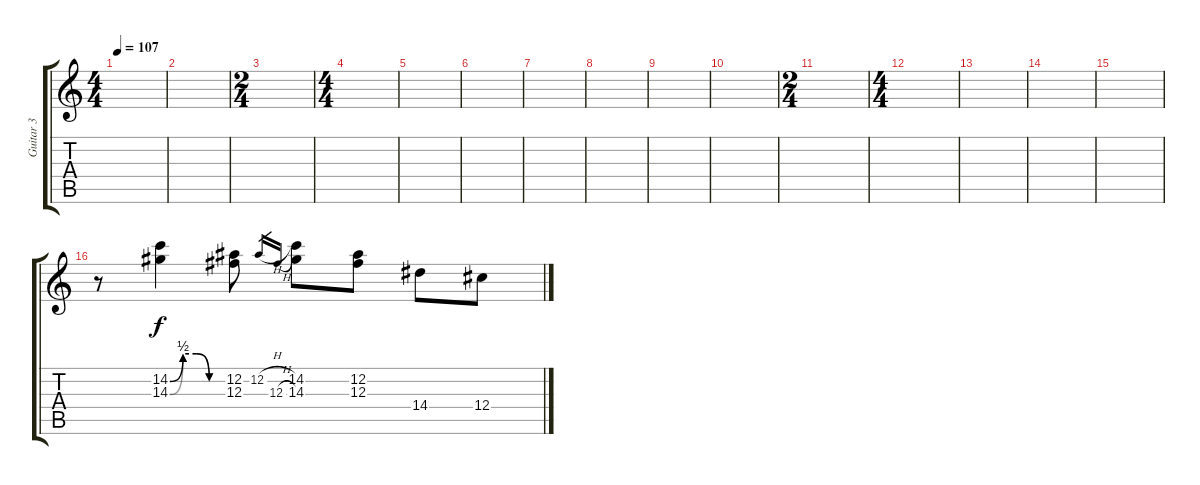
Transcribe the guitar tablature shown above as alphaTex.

\track ("Guitar 3" "Guitar 3") {instrument distortionguitar}
\staff {score tabs}
\tuning (Eb4 Bb3 Gb3 Db3 Ab2 Eb2) {hide}
\ts (4 4)
\tempo 107
\clef g2
\ks c
|
|
\ts (2 4)
|
\ts (4 4)
|
|
|
|
|
|
|
\ts (2 4)
|
\ts (4 4)
|
|
|
|
r.8 (14.2{be (custom 0 0 15 2 30 2 45 0 60 0)} 14.3{be (custom 0 0 15 2 30 2 45 0 60 0)}).4 (12.2 12.3).8 12.2{h}.16{gr} 12.3{h}.16{gr} (14.2 14.3).8 (12.2 12.3).8 14.4.8 12.4.8
